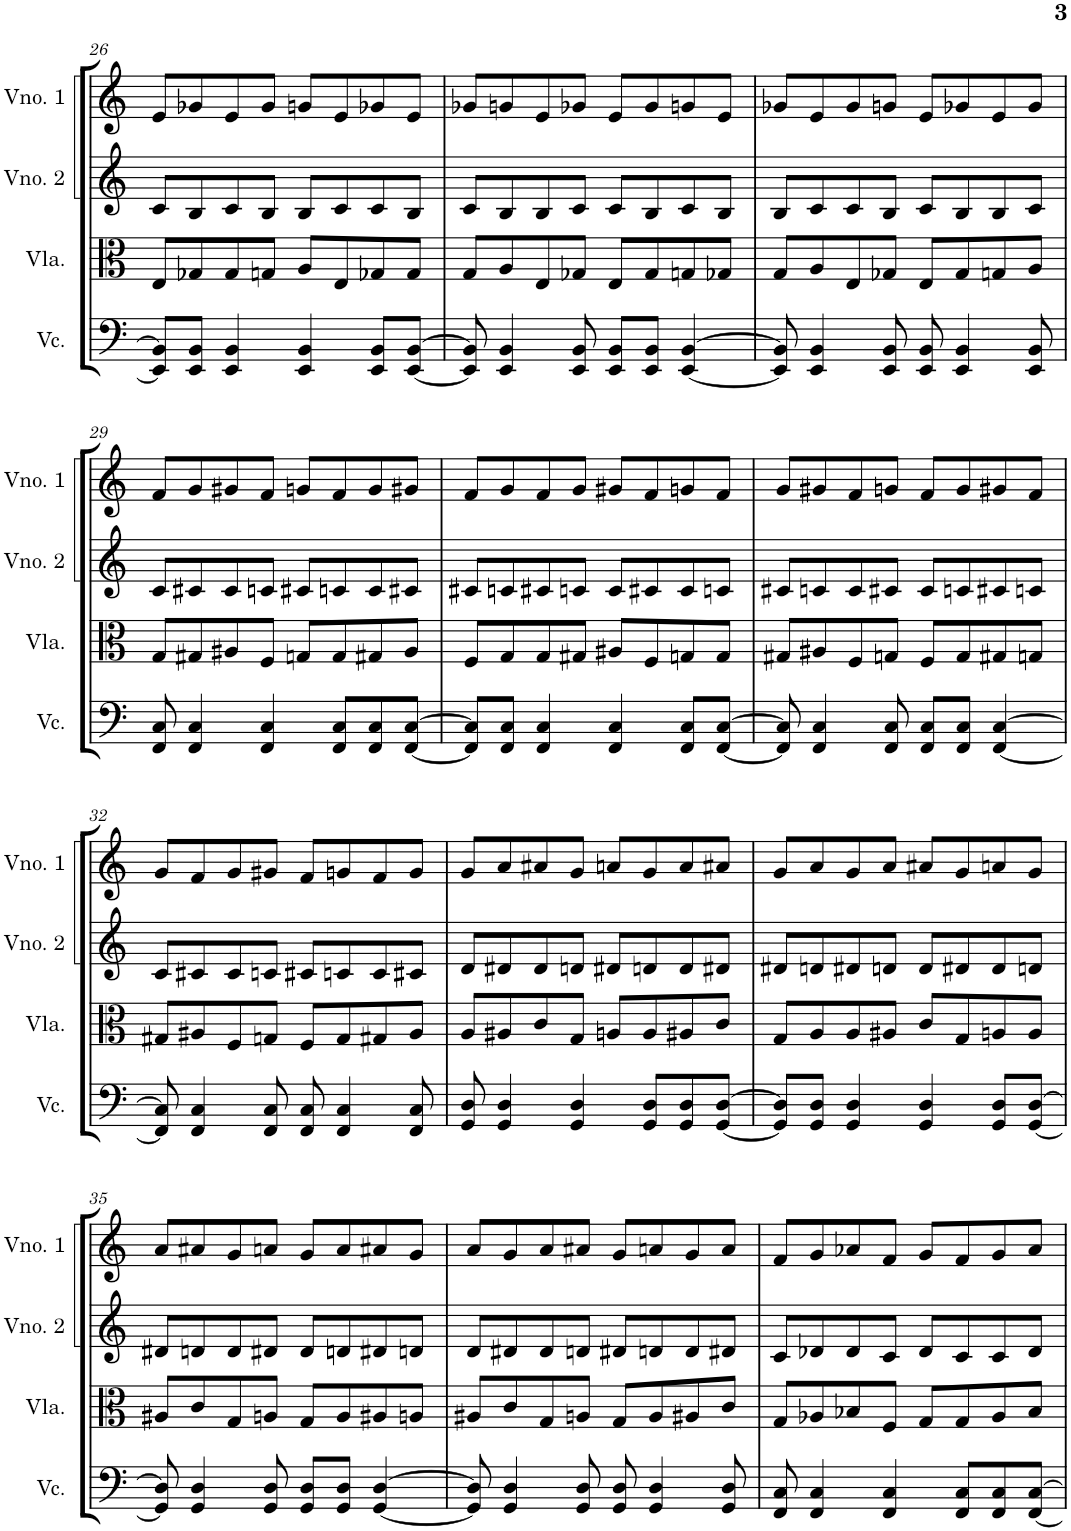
**kern	**kern	**kern	**kern
*part4	*part3	*part2	*part1
*staff4	*staff3	*staff2	*staff1
*I"Violoncelo	*I"Viola	*I"Violino 2	*I"Violino 1
*I'Vc.	*I'Vla.	*I'Vno. 2	*I'Vno. 1
!!LO:PB:g=z
*clefF4	*clefC3	*clefG2	*clefG2
*k[]	*k[]	*k[]	*k[]
*M4/4	*M4/4	*M4/4	*M4/4
=26	=26	=26	=26
8EE/] 8BB/]L	8E/L	8c/L	8e/L
8EE/ 8BB/J	8G-X/	8B/	8g-X/
4EE/ 4BB/	8G-/	8c/	8e/
.	8Gn/J	8B/J	8g-/J
4EE/ 4BB/	8A/L	8B/L	8gn/L
.	8E/	8c/	8e/
8EE/ 8BB/L	8G-X/	8c/	8g-X/
[8EE/ [8BB/J	8G-/J	8B/J	8e/J
=27	=27	=27	=27
8EE/] 8BB/]	8G/L	8c/L	8g-X/L
4EE/ 4BB/	8A/	8B/	8gn/
.	8E/	8B/	8e/
8EE/ 8BB/	8G-X/J	8c/J	8g-X/J
8EE/ 8BB/L	8E/L	8c/L	8e/L
8EE/ 8BB/J	8G-/	8B/	8g-/
[4EE/ [4BB/	8Gn/	8c/	8gn/
.	8G-X/J	8B/J	8e/J
=28	=28	=28	=28
8EE/] 8BB/]	8G/L	8B/L	8g-X/L
4EE/ 4BB/	8A/	8c/	8e/
.	8E/	8c/	8g-/
8EE/ 8BB/	8G-X/J	8B/J	8gn/J
8EE/ 8BB/	8E/L	8c/L	8e/L
4EE/ 4BB/	8G-/	8B/	8g-X/
.	8Gn/	8B/	8e/
8EE/ 8BB/	8A/J	8c/J	8g-/J
!!LO:LB:g=z
=29	=29	=29	=29
8FF/ 8C/	8G/L	8c/L	8f/L
4FF/ 4C/	8G#X/	8c#X/	8g/
.	8A#X/	8c#/	8g#X/
4FF/ 4C/	8F/J	8cn/J	8f/J
.	8Gn/L	8c#X/L	8gn/L
8FF/ 8C/L	8G/	8cn/	8f/
8FF/ 8C/	8G#X/	8c/	8g/
[8FF/ [8C/J	8A#/J	8c#X/J	8g#X/J
=30	=30	=30	=30
8FF/] 8C/]L	8F/L	8c#X/L	8f/L
8FF/ 8C/J	8G/	8cn/	8g/
4FF/ 4C/	8G/	8c#X/	8f/
.	8G#X/J	8cn/J	8g/J
4FF/ 4C/	8A#X/L	8c/L	8g#X/L
.	8F/	8c#X/	8f/
8FF/ 8C/L	8Gn/	8c#/	8gn/
[8FF/ [8C/J	8G/J	8cn/J	8f/J
=31	=31	=31	=31
8FF/] 8C/]	8G#X/L	8c#X/L	8g/L
4FF/ 4C/	8A#X/	8cn/	8g#X/
.	8F/	8c/	8f/
8FF/ 8C/	8Gn/J	8c#X/J	8gn/J
8FF/ 8C/L	8F/L	8c#/L	8f/L
8FF/ 8C/J	8G/	8cn/	8g/
[4FF/ [4C/	8G#X/	8c#X/	8g#X/
.	8Gn/J	8cn/J	8f/J
!!LO:LB:g=z
=32	=32	=32	=32
8FF/] 8C/]	8G#X/L	8c/L	8g/L
4FF/ 4C/	8A#X/	8c#X/	8f/
.	8F/	8c#/	8g/
8FF/ 8C/	8Gn/J	8cn/J	8g#X/J
8FF/ 8C/	8F/L	8c#X/L	8f/L
4FF/ 4C/	8G/	8cn/	8gn/
.	8G#X/	8c/	8f/
8FF/ 8C/	8A#/J	8c#X/J	8g/J
=33	=33	=33	=33
8GG/ 8D/	8A/L	8d/L	8g/L
4GG/ 4D/	8A#X/	8d#X/	8a/
.	8c/	8d#/	8a#X/
4GG/ 4D/	8G/J	8dn/J	8g/J
.	8An/L	8d#X/L	8an/L
8GG/ 8D/L	8A/	8dn/	8g/
8GG/ 8D/	8A#X/	8d/	8a/
[8GG/ [8D/J	8c/J	8d#X/J	8a#X/J
=34	=34	=34	=34
8GG/] 8D/]L	8G/L	8d#X/L	8g/L
8GG/ 8D/J	8A/	8dn/	8a/
4GG/ 4D/	8A/	8d#X/	8g/
.	8A#X/J	8dn/J	8a/J
4GG/ 4D/	8c/L	8d/L	8a#X/L
.	8G/	8d#X/	8g/
8GG/ 8D/L	8An/	8d#/	8an/
[8GG/ [8D/J	8A/J	8dn/J	8g/J
!!LO:LB:g=z
=35	=35	=35	=35
8GG/] 8D/]	8A#X/L	8d#X/L	8a/L
4GG/ 4D/	8c/	8dn/	8a#X/
.	8G/	8d/	8g/
8GG/ 8D/	8An/J	8d#X/J	8an/J
8GG/ 8D/L	8G/L	8d#/L	8g/L
8GG/ 8D/J	8A/	8dn/	8a/
[4GG/ [4D/	8A#X/	8d#X/	8a#X/
.	8An/J	8dn/J	8g/J
=36	=36	=36	=36
8GG/] 8D/]	8A#X/L	8d/L	8a/L
4GG/ 4D/	8c/	8d#X/	8g/
.	8G/	8d#/	8a/
8GG/ 8D/	8An/J	8dn/J	8a#X/J
8GG/ 8D/	8G/L	8d#X/L	8g/L
4GG/ 4D/	8A/	8dn/	8an/
.	8A#X/	8d/	8g/
8GG/ 8D/	8c/J	8d#X/J	8a/J
=37	=37	=37	=37
8FF/ 8C/	8G/L	8c/L	8f/L
4FF/ 4C/	8A-X/	8d-X/	8g/
.	8B-X/	8d-/	8a-X/
4FF/ 4C/	8F/J	8c/J	8f/J
.	8G/L	8d-/L	8g/L
8FF/ 8C/L	8G/	8c/	8f/
8FF/ 8C/	8A-/	8c/	8g/
[8FF/ [8C/J	8B-/J	8d-/J	8a-/J
=	=	=	=
*-	*-	*-	*-
